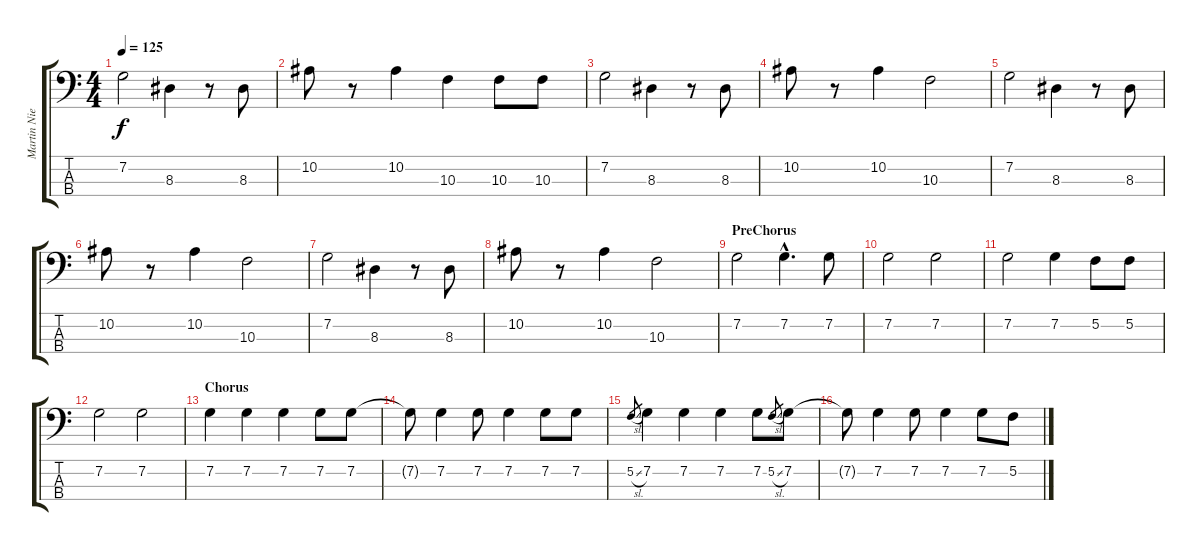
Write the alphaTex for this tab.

\track ("Martin Nielsen - Bass" "Martin Nie") {instrument electricbassfinger}
\staff {score tabs}
\tuning (F2 C2 G1 D1) {hide}
\ts (4 4)
\tempo 125
\clef f4
\ks c
7.2.2{dy f} 8.3.4 r.8 8.3.8 |
10.2.8 r.8 10.2.4 10.3.4 10.3.8 10.3.8 |
7.2.2 8.3.4 r.8 8.3.8 |
10.2.8 r.8 10.2.4 10.3.2 |
7.2.2 8.3.4 r.8 8.3.8 |
10.2.8 r.8 10.2.4 10.3.2 |
7.2.2 8.3.4 r.8 8.3.8 |
10.2.8 r.8 10.2.4 10.3.2 |
\section ("" "PreChorus")
7.2.2 7.2{hac}.4{d} 7.2.8 |
7.2.2 7.2.2 |
7.2.2 7.2.4 5.2.8 5.2.8 |
7.2.2 7.2.2 |
\section ("" "Chorus")
7.2.4 7.2.4 7.2.4 7.2.8 7.2.8 |
7.2{t}.8 7.2.4 7.2.8 7.2.4 7.2.8 7.2.8 |
5.2{sl}.8{gr} 7.2.4 7.2.4 7.2.4 7.2.8 5.2{sl}.8{gr} 7.2.8 |
7.2{t}.8 7.2.4 7.2.8 7.2.4 7.2.8 5.2.8
